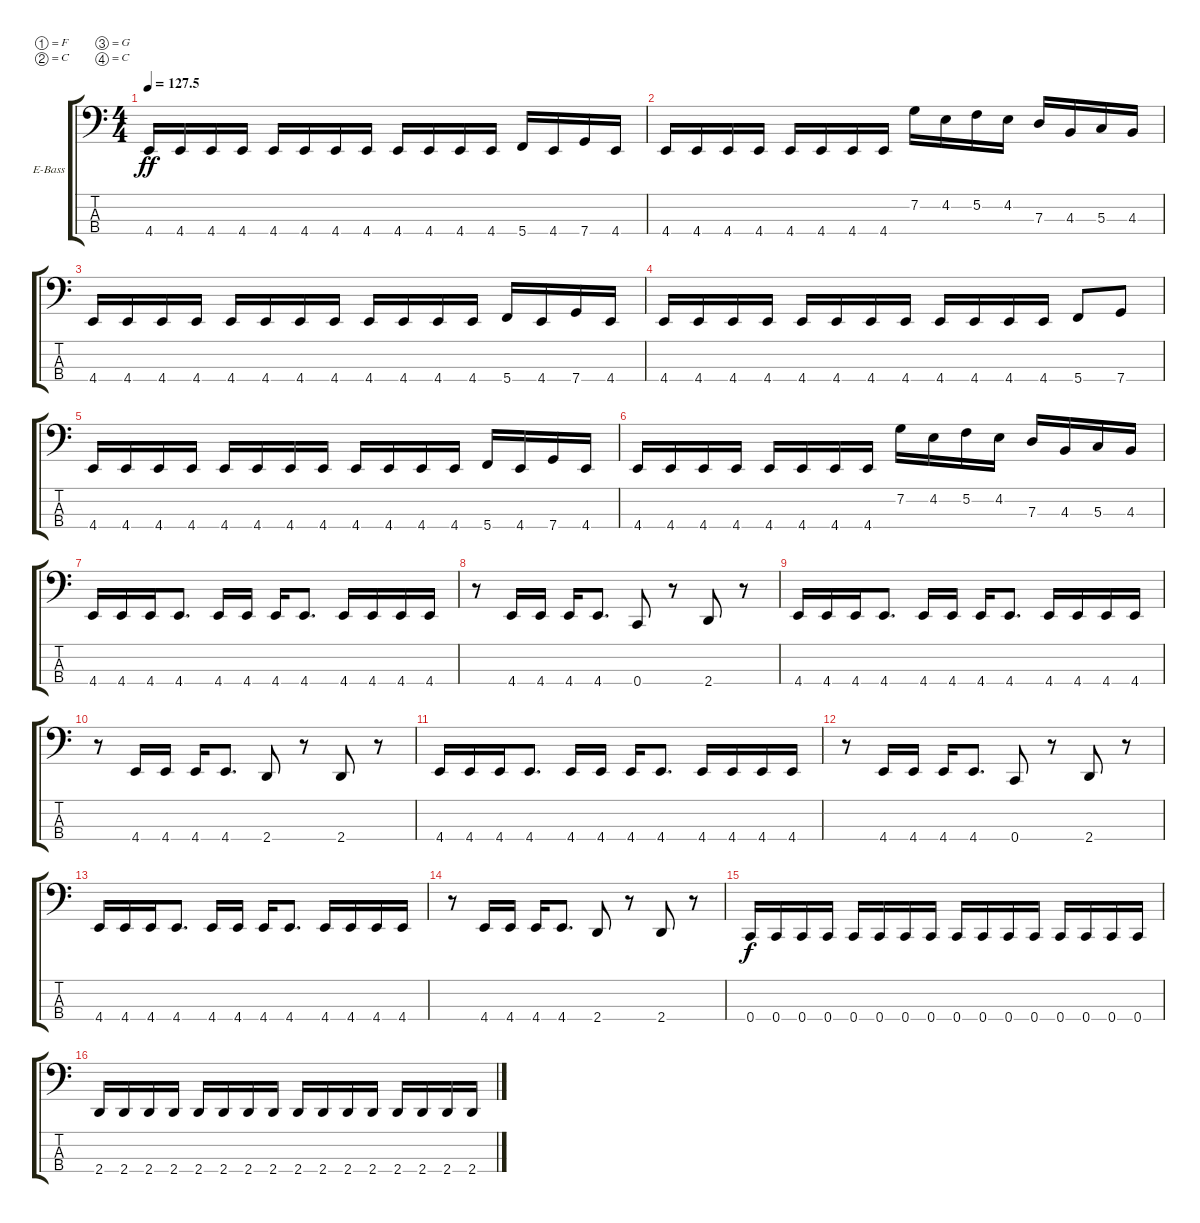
\defaultSystemsLayout 4
\bracketExtendMode groupsimilarinstruments
\firstSystemTrackNameOrientation horizontal
\otherSystemsTrackNameOrientation horizontal
\track ("Electric Bass" "E-Bass") {instrument electricbassfinger}
\staff {score tabs}
\tuning (F2 C2 G1 C1)
\ts (4 4)
\tempo
127.5
\accidentals auto
\clef f4
\ottava regular
\simile none
\ks c
4.4.16{dy ff} 4.4.16 4.4.16 4.4.16 4.4.16 4.4.16 4.4.16 4.4.16 4.4.16 4.4.16 4.4.16 4.4.16 5.4.16 4.4.16 7.4.16 4.4.16 |
4.4.16 4.4.16 4.4.16 4.4.16 4.4.16 4.4.16 4.4.16 4.4.16 7.2.16 4.2.16 5.2.16 4.2.16 7.3.16 4.3.16 5.3.16 4.3.16 |
4.4.16 4.4.16 4.4.16 4.4.16 4.4.16 4.4.16 4.4.16 4.4.16 4.4.16 4.4.16 4.4.16 4.4.16 5.4.16 4.4.16 7.4.16 4.4.16 |
4.4.16 4.4.16 4.4.16 4.4.16 4.4.16 4.4.16 4.4.16 4.4.16 4.4.16 4.4.16 4.4.16 4.4.16 5.4.8 7.4.8 |
4.4.16 4.4.16 4.4.16 4.4.16 4.4.16 4.4.16 4.4.16 4.4.16 4.4.16 4.4.16 4.4.16 4.4.16 5.4.16 4.4.16 7.4.16 4.4.16 |
4.4.16 4.4.16 4.4.16 4.4.16 4.4.16 4.4.16 4.4.16 4.4.16 7.2.16 4.2.16 5.2.16 4.2.16 7.3.16 4.3.16 5.3.16 4.3.16 |
4.4.16 4.4.16 4.4.16 4.4.8{d} 4.4.16 4.4.16 4.4.16 4.4.8{d} 4.4.16 4.4.16 4.4.16 4.4.16 |
r.8 4.4.16 4.4.16 4.4.16 4.4.8{d} 0.4.8 r.8 2.4.8 r.8 |
4.4.16 4.4.16 4.4.16 4.4.8{d} 4.4.16 4.4.16 4.4.16 4.4.8{d} 4.4.16 4.4.16 4.4.16 4.4.16 |
r.8 4.4.16 4.4.16 4.4.16 4.4.8{d} 2.4.8 r.8 2.4.8 r.8 |
4.4.16 4.4.16 4.4.16 4.4.8{d} 4.4.16 4.4.16 4.4.16 4.4.8{d} 4.4.16 4.4.16 4.4.16 4.4.16 |
r.8 4.4.16 4.4.16 4.4.16 4.4.8{d} 0.4.8 r.8 2.4.8 r.8 |
4.4.16 4.4.16 4.4.16 4.4.8{d} 4.4.16 4.4.16 4.4.16 4.4.8{d} 4.4.16 4.4.16 4.4.16 4.4.16 |
r.8 4.4.16 4.4.16 4.4.16 4.4.8{d} 2.4.8 r.8 2.4.8 r.8 |
0.4.16{dy f} 0.4.16 0.4.16 0.4.16 0.4.16 0.4.16 0.4.16 0.4.16 0.4.16 0.4.16 0.4.16 0.4.16 0.4.16 0.4.16 0.4.16 0.4.16 |
2.4.16 2.4.16 2.4.16 2.4.16 2.4.16 2.4.16 2.4.16 2.4.16 2.4.16 2.4.16 2.4.16 2.4.16 2.4.16 2.4.16 2.4.16 2.4.16
